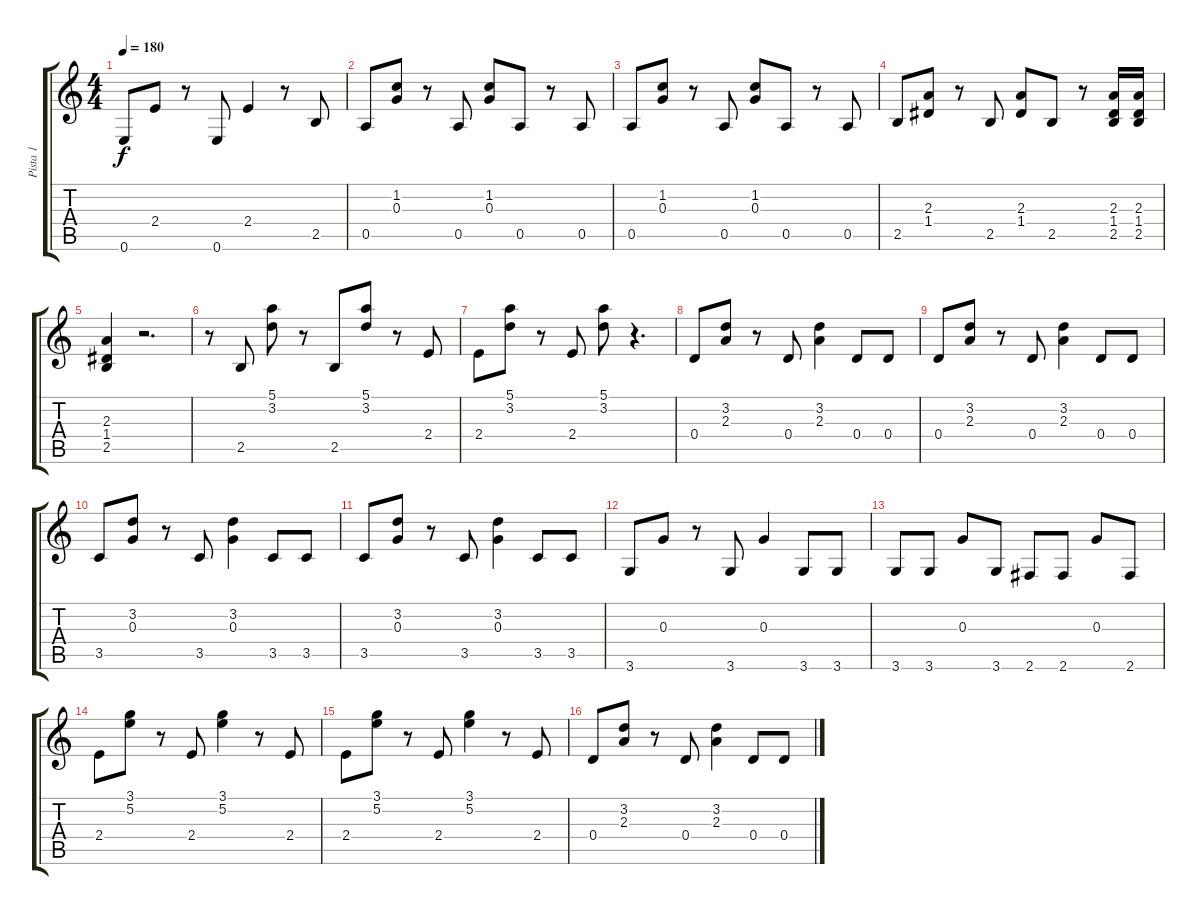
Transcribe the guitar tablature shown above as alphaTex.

\track ("Pista 1" "Pista 1") {instrument electricguitarjazz}
\staff {score tabs}
\tuning (E4 B3 G3 D3 A2 E2) {hide}
\ts (4 4)
\tempo 180
\clef g2
\ks c
0.6.8{dy f} 2.4.8 r.8 0.6.8 2.4.4 r.8 2.5.8 |
0.5.8 (1.2 0.3).8 r.8 0.5.8 (1.2 0.3).8 0.5.8 r.8 0.5.8 |
0.5.8 (1.2 0.3).8 r.8 0.5.8 (1.2 0.3).8 0.5.8 r.8 0.5.8 |
2.5.8 (2.3 1.4).8 r.8 2.5.8 (2.3 1.4).8 2.5.8 r.8 (2.3 1.4 2.5).16 (2.3 1.4 2.5).16 |
(2.3 1.4 2.5).4 r.2{d} |
r.8 2.5.8 (5.1 3.2).8 r.8 2.5.8 (5.1 3.2).8 r.8 2.4.8 |
2.4.8 (5.1 3.2).8 r.8 2.4.8 (5.1 3.2).8 r.4{d} |
0.4.8 (3.2 2.3).8 r.8 0.4.8 (3.2 2.3).4 0.4.8 0.4.8 |
0.4.8 (3.2 2.3).8 r.8 0.4.8 (3.2 2.3).4 0.4.8 0.4.8 |
3.5.8 (3.2 0.3).8 r.8 3.5.8 (3.2 0.3).4 3.5.8 3.5.8 |
3.5.8 (3.2 0.3).8 r.8 3.5.8 (3.2 0.3).4 3.5.8 3.5.8 |
3.6.8 0.3.8 r.8 3.6.8 0.3.4 3.6.8 3.6.8 |
3.6.8 3.6.8 0.3.8 3.6.8 2.6.8 2.6.8 0.3.8 2.6.8 |
2.4.8 (3.1 5.2).8 r.8 2.4.8 (3.1 5.2).4 r.8 2.4.8 |
2.4.8 (3.1 5.2).8 r.8 2.4.8 (3.1 5.2).4 r.8 2.4.8 |
0.4.8 (3.2 2.3).8 r.8 0.4.8 (3.2 2.3).4 0.4.8 0.4.8
